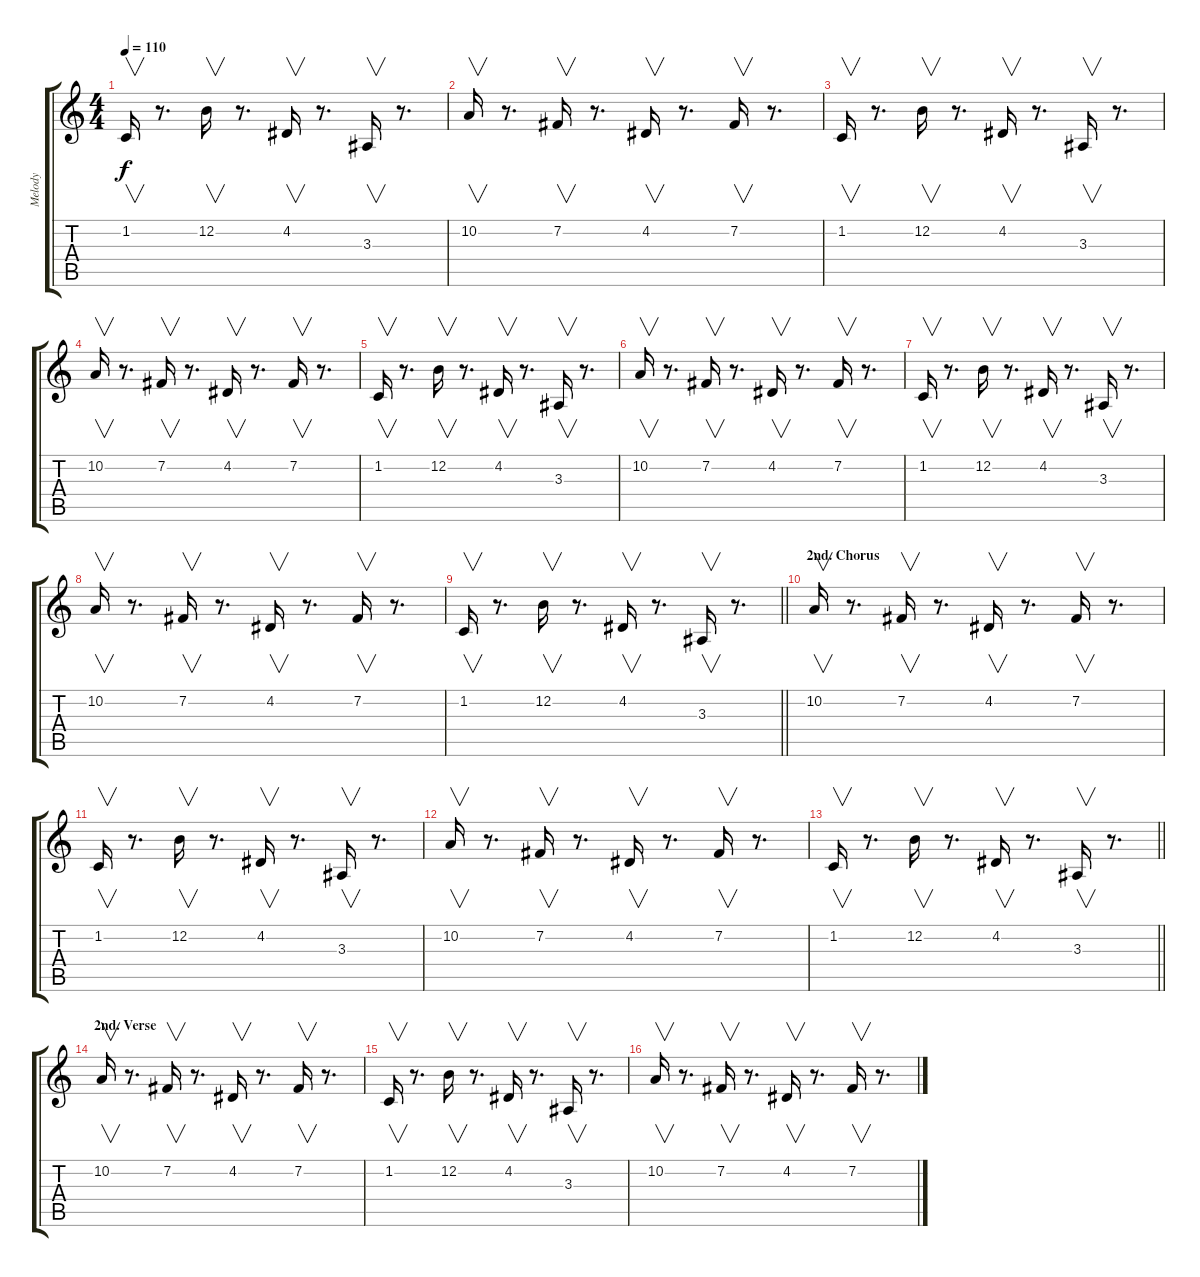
\track ("Melody" "Melody") {instrument fx5brightness}
\staff {score tabs}
\tuning (E4 B3 G3 D3 A2 E2) {hide}
\ts (4 4)
\tempo 110
\clef g2
\ks c
1.2.16{v dy f} r.8{d} 12.2.16{v} r.8{d} 4.2.16{v} r.8{d} 3.3.16{v} r.8{d} |
10.2.16{v} r.8{d} 7.2.16{v} r.8{d} 4.2.16{v} r.8{d} 7.2.16{v} r.8{d} |
1.2.16{v} r.8{d} 12.2.16{v} r.8{d} 4.2.16{v} r.8{d} 3.3.16{v} r.8{d} |
10.2.16{v} r.8{d} 7.2.16{v} r.8{d} 4.2.16{v} r.8{d} 7.2.16{v} r.8{d} |
1.2.16{v} r.8{d} 12.2.16{v} r.8{d} 4.2.16{v} r.8{d} 3.3.16{v} r.8{d} |
10.2.16{v} r.8{d} 7.2.16{v} r.8{d} 4.2.16{v} r.8{d} 7.2.16{v} r.8{d} |
1.2.16{v} r.8{d} 12.2.16{v} r.8{d} 4.2.16{v} r.8{d} 3.3.16{v} r.8{d} |
10.2.16{v} r.8{d} 7.2.16{v} r.8{d} 4.2.16{v} r.8{d} 7.2.16{v} r.8{d} |
\barLineRight lightlight
1.2.16{v} r.8{d} 12.2.16{v} r.8{d} 4.2.16{v} r.8{d} 3.3.16{v} r.8{d} |
\section ("" "2nd. Chorus")
10.2.16{v} r.8{d} 7.2.16{v} r.8{d} 4.2.16{v} r.8{d} 7.2.16{v} r.8{d} |
1.2.16{v} r.8{d} 12.2.16{v} r.8{d} 4.2.16{v} r.8{d} 3.3.16{v} r.8{d} |
10.2.16{v} r.8{d} 7.2.16{v} r.8{d} 4.2.16{v} r.8{d} 7.2.16{v} r.8{d} |
\barLineRight lightlight
1.2.16{v} r.8{d} 12.2.16{v} r.8{d} 4.2.16{v} r.8{d} 3.3.16{v} r.8{d} |
\section ("" "2nd. Verse")
10.2.16{v} r.8{d} 7.2.16{v} r.8{d} 4.2.16{v} r.8{d} 7.2.16{v} r.8{d} |
1.2.16{v} r.8{d} 12.2.16{v} r.8{d} 4.2.16{v} r.8{d} 3.3.16{v} r.8{d} |
10.2.16{v} r.8{d} 7.2.16{v} r.8{d} 4.2.16{v} r.8{d} 7.2.16{v} r.8{d}
